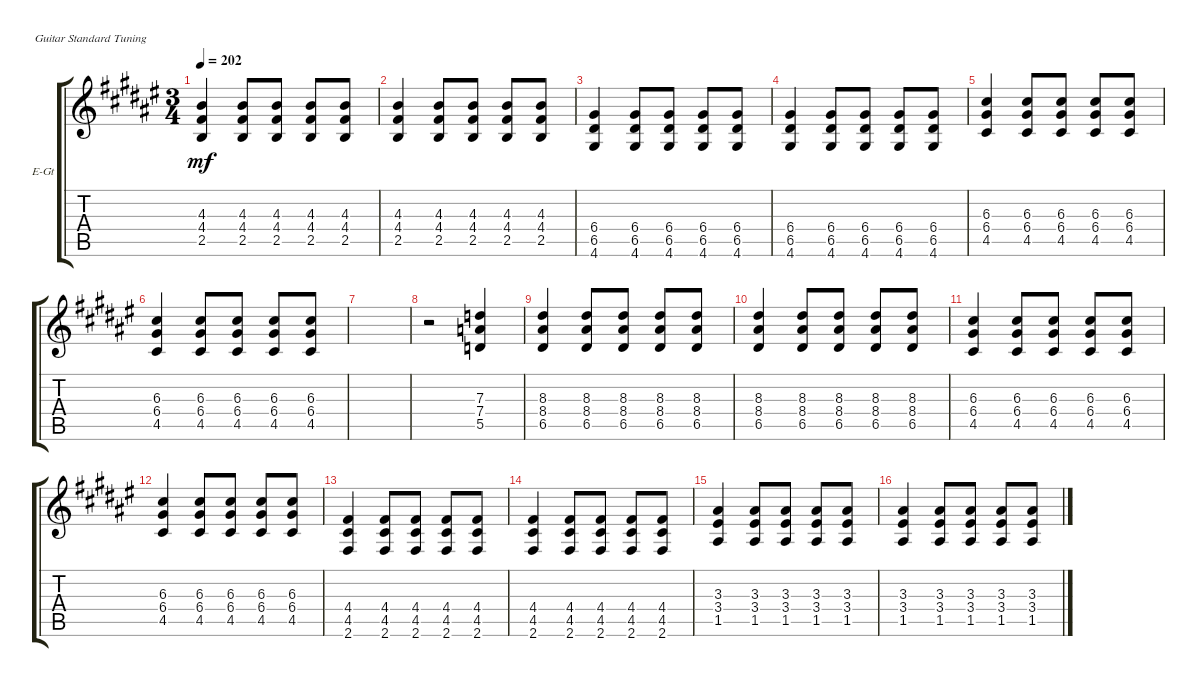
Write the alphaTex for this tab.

\defaultSystemsLayout 4
\bracketExtendMode groupsimilarinstruments
\firstSystemTrackNameOrientation horizontal
\otherSystemsTrackNameOrientation horizontal
\track ("Electric Guitar (Lead)" "E-Gt") {instrument distortionguitar}
\staff {score tabs}
\tuning (E4 B3 G3 D3 A2 E2)
\ts (3 4)
\tempo 202
\clef g2
\scale
0.333333
\ks f#
(2.5 4.4 4.3).4{dy mf} (2.5 4.4 4.3).8 (2.5 4.4 4.3).8 (2.5 4.4 4.3).8 (2.5 4.4 4.3).8 |
\scale
0.333333 (2.5 4.4 4.3).4 (2.5 4.4 4.3).8 (2.5 4.4 4.3).8 (2.5 4.4 4.3).8 (2.5 4.4 4.3).8 |
\scale
0.333333 (4.6 6.5 6.4).4 (4.6 6.5 6.4).8 (4.6 6.5 6.4).8 (4.6 6.5 6.4).8 (4.6 6.5 6.4).8 |
\scale
0.333333 (4.6 6.5 6.4).4 (4.6 6.5 6.4).8 (4.6 6.5 6.4).8 (4.6 6.5 6.4).8 (4.6 6.5 6.4).8 |
\scale
0.333333 (4.5 6.4 6.3).4 (4.5 6.4 6.3).8 (4.5 6.4 6.3).8 (4.5 6.4 6.3).8 (4.5 6.4 6.3).8 |
\scale
0.333333 (4.5 6.4 6.3).4 (4.5 6.4 6.3).8 (4.5 6.4 6.3).8 (4.5 6.4 6.3).8 (4.5 6.4 6.3).8 |
\scale
0.333333 |
\scale
0.333333 r.2 (5.5 7.4 7.3).4 |
\scale
0.333333 (6.5 8.4 8.3).4 (6.5 8.4 8.3).8 (6.5 8.4 8.3).8 (6.5 8.4 8.3).8 (6.5 8.4 8.3).8 |
\scale
0.333333 (6.5 8.4 8.3).4 (6.5 8.4 8.3).8 (6.5 8.4 8.3).8 (6.5 8.4 8.3).8 (6.5 8.4 8.3).8 |
\scale
0.333333 (4.5 6.4 6.3).4 (4.5 6.4 6.3).8 (4.5 6.4 6.3).8 (4.5 6.4 6.3).8 (4.5 6.4 6.3).8 |
\scale
0.333333 (4.5 6.4 6.3).4 (4.5 6.4 6.3).8 (4.5 6.4 6.3).8 (4.5 6.4 6.3).8 (4.5 6.4 6.3).8 |
\scale
0.333333 (2.6 4.5 4.4).4 (2.6 4.5 4.4).8 (2.6 4.5 4.4).8 (2.6 4.5 4.4).8 (2.6 4.5 4.4).8 |
\scale
0.333333 (2.6 4.5 4.4).4 (2.6 4.5 4.4).8 (2.6 4.5 4.4).8 (2.6 4.5 4.4).8 (2.6 4.5 4.4).8 |
\scale
0.333333 (1.5 3.4 3.3).4 (1.5 3.4 3.3).8 (1.5 3.4 3.3).8 (1.5 3.4 3.3).8 (1.5 3.4 3.3).8 |
\scale
0.333333 (1.5 3.4 3.3).4 (1.5 3.4 3.3).8 (1.5 3.4 3.3).8 (1.5 3.4 3.3).8 (1.5 3.4 3.3).8
